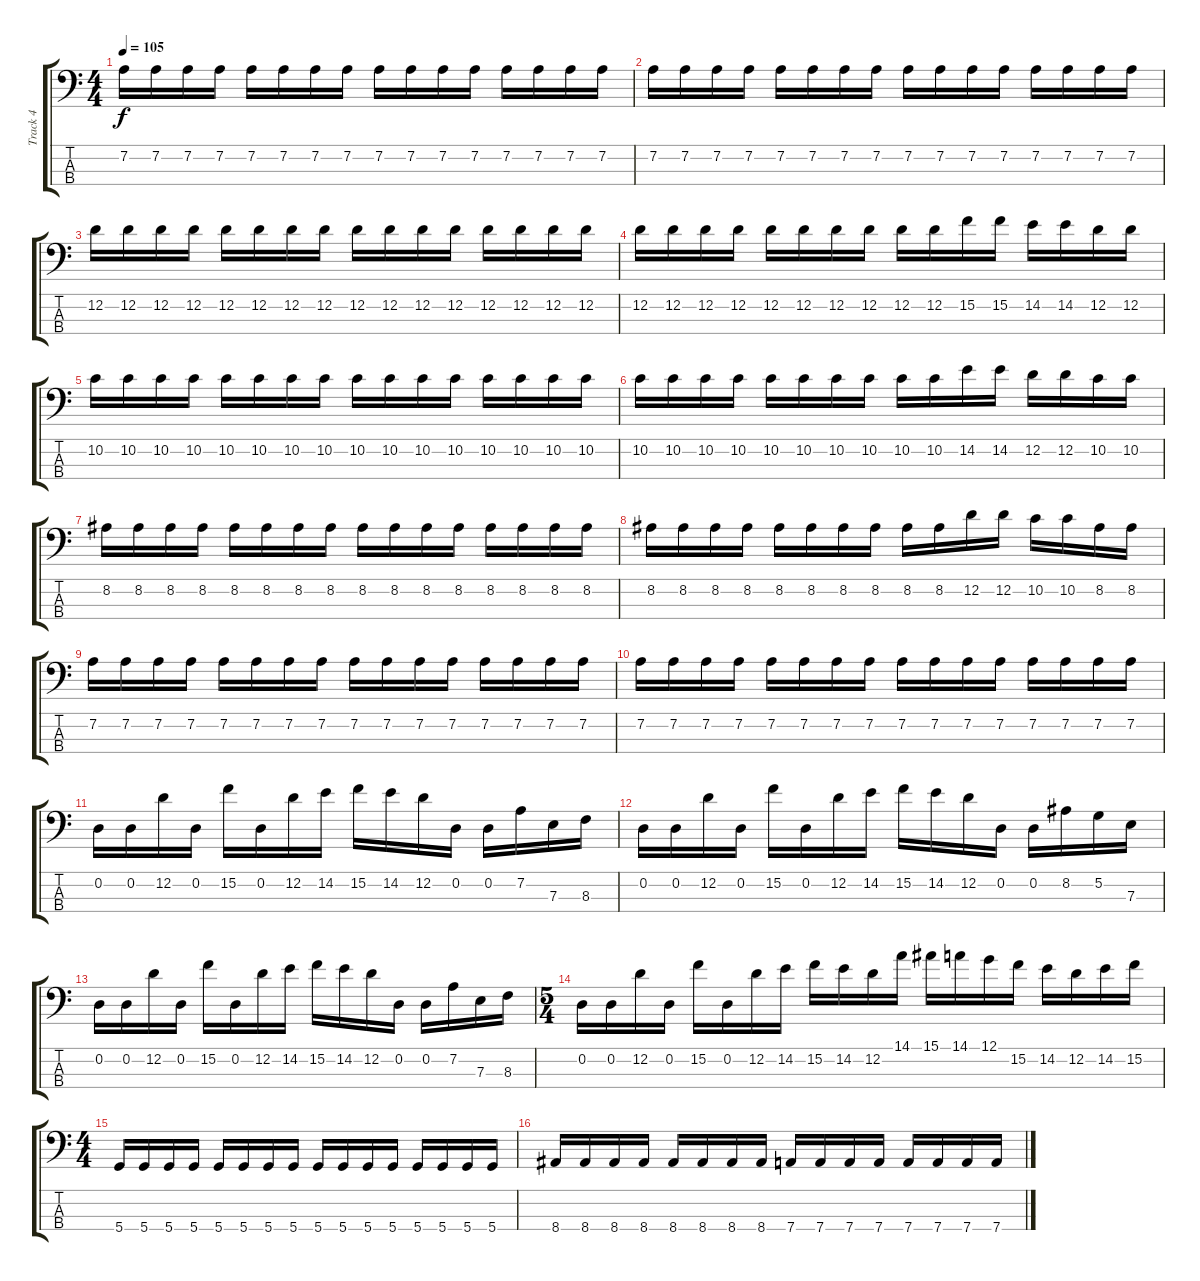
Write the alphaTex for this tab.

\track ("Track 4" "Track 4") {instrument electricbassfinger}
\staff {score tabs}
\tuning (G2 D2 A1 D1) {hide}
\ts (4 4)
\tempo 105
\clef f4
\ks c
7.2.16{dy f} 7.2.16 7.2.16 7.2.16 7.2.16 7.2.16 7.2.16 7.2.16 7.2.16 7.2.16 7.2.16 7.2.16 7.2.16 7.2.16 7.2.16 7.2.16 |
7.2.16 7.2.16 7.2.16 7.2.16 7.2.16 7.2.16 7.2.16 7.2.16 7.2.16 7.2.16 7.2.16 7.2.16 7.2.16 7.2.16 7.2.16 7.2.16 |
12.2.16 12.2.16 12.2.16 12.2.16 12.2.16 12.2.16 12.2.16 12.2.16 12.2.16 12.2.16 12.2.16 12.2.16 12.2.16 12.2.16 12.2.16 12.2.16 |
12.2.16 12.2.16 12.2.16 12.2.16 12.2.16 12.2.16 12.2.16 12.2.16 12.2.16 12.2.16 15.2.16 15.2.16 14.2.16 14.2.16 12.2.16 12.2.16 |
10.2.16 10.2.16 10.2.16 10.2.16 10.2.16 10.2.16 10.2.16 10.2.16 10.2.16 10.2.16 10.2.16 10.2.16 10.2.16 10.2.16 10.2.16 10.2.16 |
10.2.16 10.2.16 10.2.16 10.2.16 10.2.16 10.2.16 10.2.16 10.2.16 10.2.16 10.2.16 14.2.16 14.2.16 12.2.16 12.2.16 10.2.16 10.2.16 |
8.2.16 8.2.16 8.2.16 8.2.16 8.2.16 8.2.16 8.2.16 8.2.16 8.2.16 8.2.16 8.2.16 8.2.16 8.2.16 8.2.16 8.2.16 8.2.16 |
8.2.16 8.2.16 8.2.16 8.2.16 8.2.16 8.2.16 8.2.16 8.2.16 8.2.16 8.2.16 12.2.16 12.2.16 10.2.16 10.2.16 8.2.16 8.2.16 |
7.2.16 7.2.16 7.2.16 7.2.16 7.2.16 7.2.16 7.2.16 7.2.16 7.2.16 7.2.16 7.2.16 7.2.16 7.2.16 7.2.16 7.2.16 7.2.16 |
7.2.16 7.2.16 7.2.16 7.2.16 7.2.16 7.2.16 7.2.16 7.2.16 7.2.16 7.2.16 7.2.16 7.2.16 7.2.16 7.2.16 7.2.16 7.2.16 |
0.2.16 0.2.16 12.2.16 0.2.16 15.2.16 0.2.16 12.2.16 14.2.16 15.2.16 14.2.16 12.2.16 0.2.16 0.2.16 7.2.16 7.3.16 8.3.16 |
0.2.16 0.2.16 12.2.16 0.2.16 15.2.16 0.2.16 12.2.16 14.2.16 15.2.16 14.2.16 12.2.16 0.2.16 0.2.16 8.2.16 5.2.16 7.3.16 |
0.2.16 0.2.16 12.2.16 0.2.16 15.2.16 0.2.16 12.2.16 14.2.16 15.2.16 14.2.16 12.2.16 0.2.16 0.2.16 7.2.16 7.3.16 8.3.16 |
\ts (5 4)
0.2.16 0.2.16 12.2.16 0.2.16 15.2.16 0.2.16 12.2.16 14.2.16 15.2.16 14.2.16 12.2.16 14.1.16 15.1.16 14.1.16 12.1.16 15.2.16 14.2.16 12.2.16 14.2.16 15.2.16 |
\ts (4 4)
5.4.16 5.4.16 5.4.16 5.4.16 5.4.16 5.4.16 5.4.16 5.4.16 5.4.16 5.4.16 5.4.16 5.4.16 5.4.16 5.4.16 5.4.16 5.4.16 |
8.4.16 8.4.16 8.4.16 8.4.16 8.4.16 8.4.16 8.4.16 8.4.16 7.4.16 7.4.16 7.4.16 7.4.16 7.4.16 7.4.16 7.4.16 7.4.16
